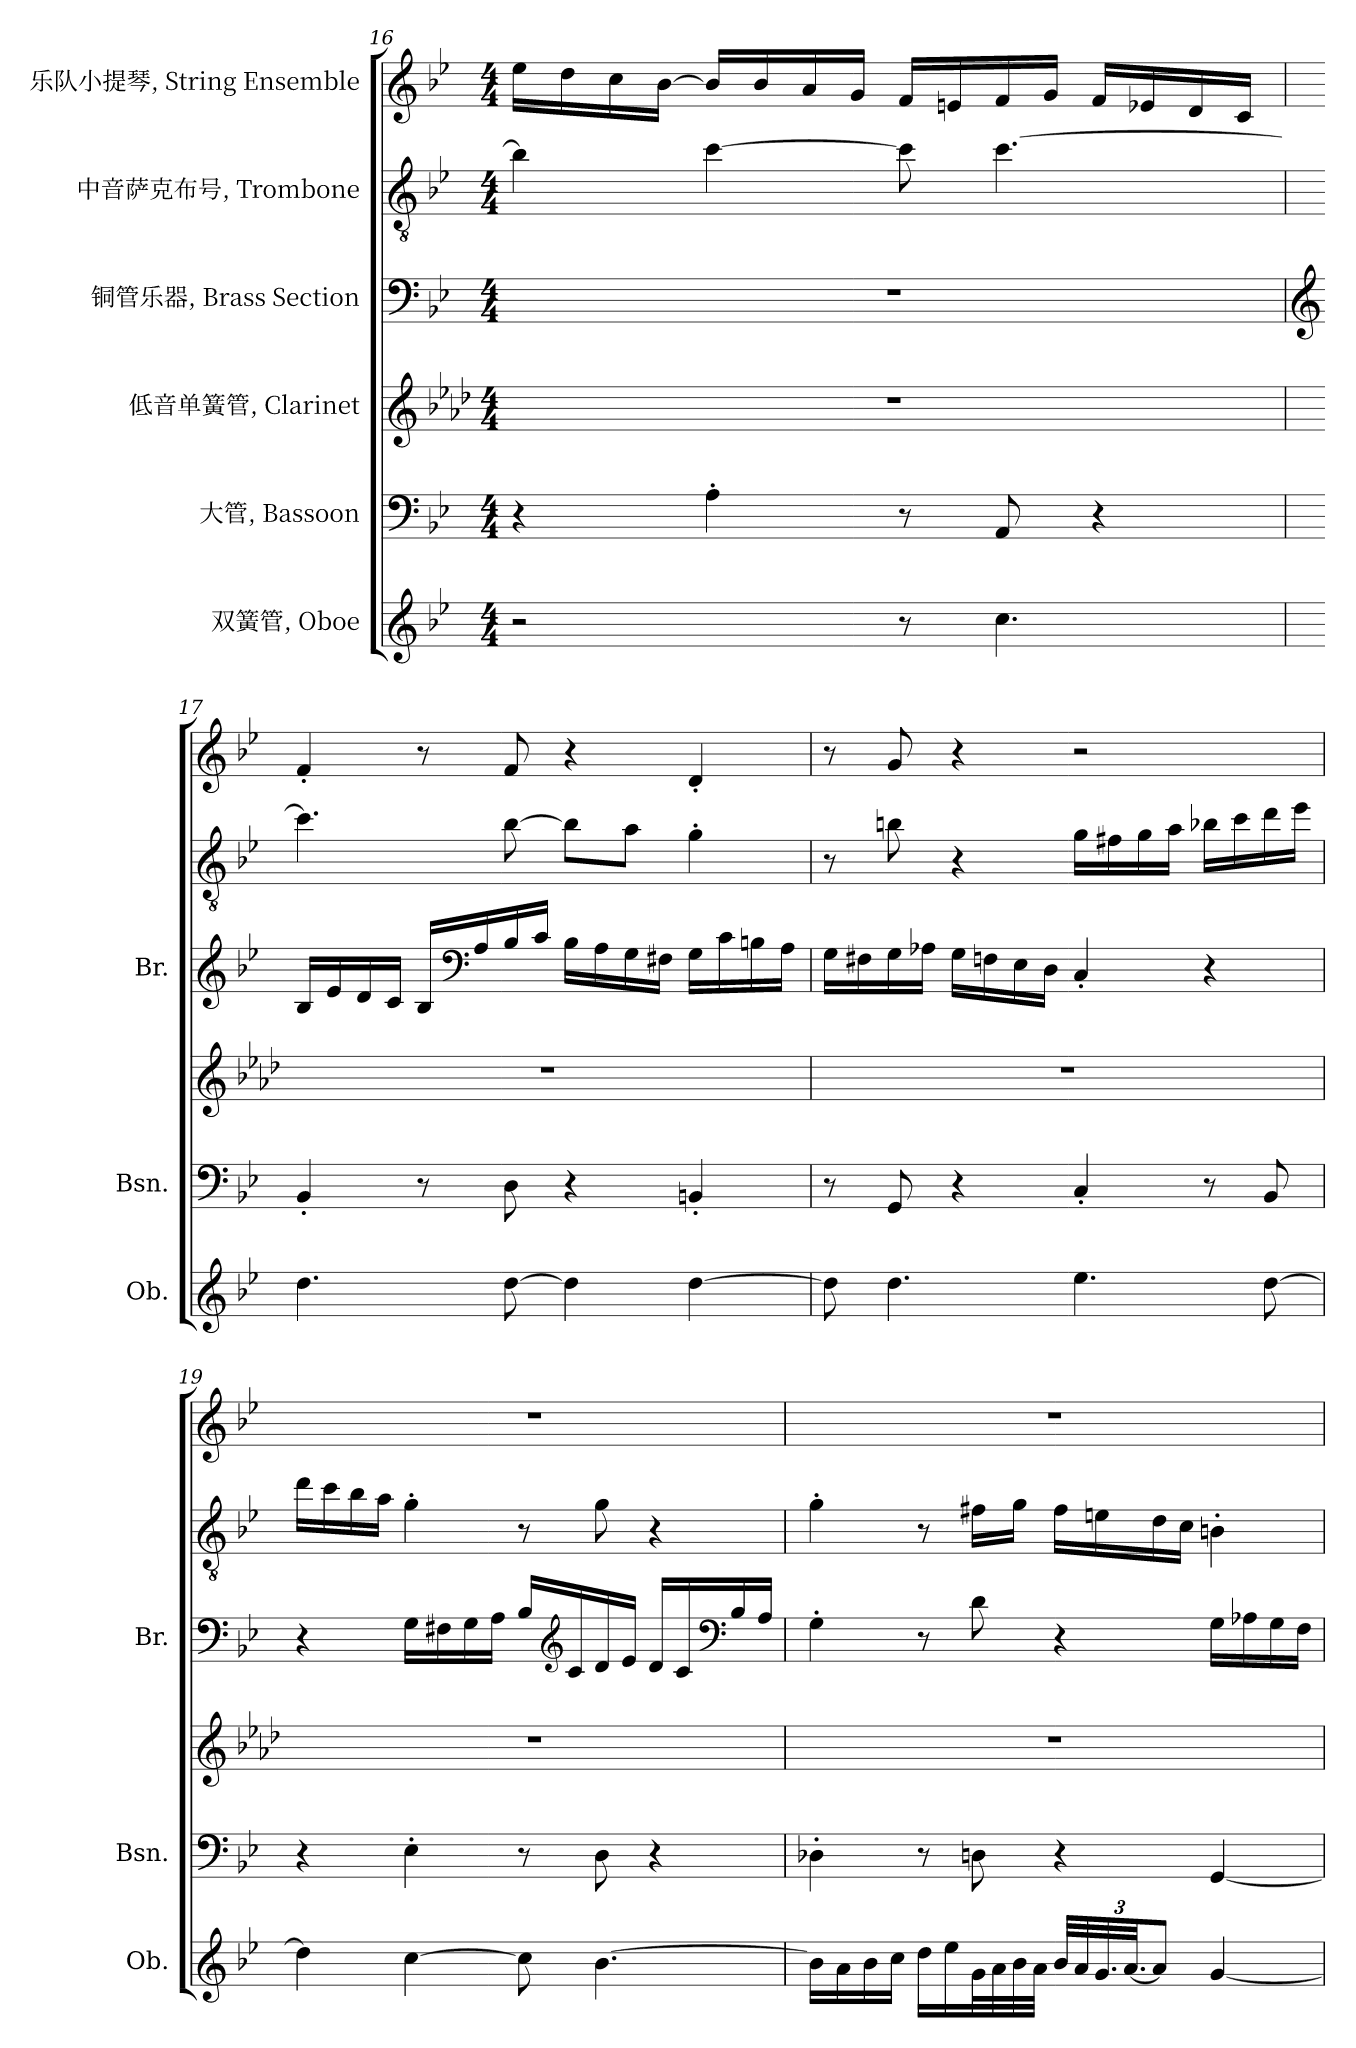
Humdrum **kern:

**kern	**kern	**kern	**kern	**kern	**kern
*part6	*part5	*part4	*part3	*part2	*part1
*staff6	*staff5	*staff4	*staff3	*staff2	*staff1
*I"双簧管, Oboe	*I"大管, Bassoon	*I"低音单簧管, Clarinet	*I"铜管乐器, Brass Section	*I"中音萨克布号, Trombone	*I"乐队小提琴, String Ensemble
*I'Ob.	*I'Bsn.	*	*I'Br.	*	*
!!LO:PB:g=z
*clefG2	*clefF4	*clefG2	*clefF4	*clefGv2	*clefG2
*	*	*ITrd8c14	*	*	*
*k[b-e-]	*k[b-e-]	*k[b-e-a-d-]	*k[b-e-]	*k[b-e-]	*k[b-e-]
*M4/4	*M4/4	*M4/4	*M4/4	*M4/4	*M4/4
=16	=16	=16	=16	=16	=16
2r	4r	1r	1r	4b-\]	16ee-\LL
.	.	.	.	.	16dd\
.	.	.	.	.	16cc\
.	.	.	.	.	[16b-\JJ
.	4A'\	.	.	[4cc\	16b-/LL]
.	.	.	.	.	16b-/
.	.	.	.	.	16a/
.	.	.	.	.	16g/JJ
8r	8r	.	.	8cc\]	16f/LL
.	.	.	.	.	16en/
4.cc\	8AA/	.	.	[4.cc\	16f/
.	.	.	.	.	16g/JJ
.	4r	.	.	.	16f/LL
.	.	.	.	.	16e-X/
.	.	.	.	.	16d/
.	.	.	.	.	16c/JJ
=17	=17	=17	=17	=17	=17
*	*	*	*clefG2	*	*
4.dd\	4BB-'/	1r	16B-/LL	4.cc\]	4f'/
.	.	.	16e-/	.	.
.	.	.	16d/	.	.
.	.	.	16c/JJ	.	.
.	8r	.	16B-/LL	.	8r
*	*	*	*clefF4	*	*
.	.	.	16A/	.	.
[8dd\	8D\	.	16B-/	[8b-\	8f/
.	.	.	16c/JJ	.	.
4dd\]	4r	.	16B-\LL	8b-\L]	4r
.	.	.	16A\	.	.
.	.	.	16G\	8a\J	.
.	.	.	16F#X\JJ	.	.
[4dd\	4BBn'/	.	16G\LL	4g'\	4d'/
.	.	.	16c\	.	.
.	.	.	16Bn\	.	.
.	.	.	16A\JJ	.	.
!!LO:LB:g=z
=18	=18	=18	=18	=18	=18
8dd\]	8r	1r	16G\LL	8r	8r
.	.	.	16F#X\	.	.
4.dd\	8GG/	.	16G\	8bn\	8g/
.	.	.	16A-X\JJ	.	.
.	4r	.	16G\LL	4r	4r
.	.	.	16Fn\	.	.
.	.	.	16E-\	.	.
.	.	.	16D\JJ	.	.
4.ee-\	4C'/	.	4C'/	16g\LL	2r
.	.	.	.	16f#X\	.
.	.	.	.	16g\	.
.	.	.	.	16a\JJ	.
.	8r	.	4r	16b-X\LL	.
.	.	.	.	16cc\	.
[8dd\	8BB-/	.	.	16dd\	.
.	.	.	.	16ee-\JJ	.
!!LO:PB:g=z
=19	=19	=19	=19	=19	=19
4dd\]	4r	1r	4r	16dd\LL	1r
.	.	.	.	16cc\	.
.	.	.	.	16b-\	.
.	.	.	.	16a\JJ	.
[4cc\	4E-'\	.	16G\LL	4g'\	.
.	.	.	16F#X\	.	.
.	.	.	16G\	.	.
.	.	.	16A\JJ	.	.
8cc\]	8r	.	16B-/LL	8r	.
*	*	*	*clefG2	*	*
.	.	.	16c/	.	.
[4.b-\	8D\	.	16d/	8g\	.
.	.	.	16e-/JJ	.	.
.	4r	.	16d/LL	4r	.
.	.	.	16c/	.	.
*	*	*	*clefF4	*	*
.	.	.	16B-/	.	.
.	.	.	16A/JJ	.	.
!!LO:LB:g=z
=20	=20	=20	=20	=20	=20
16b-\LL]	4D-X'\	1r	4G'\	4g'\	1r
16a\	.	.	.	.	.
16b-\	.	.	.	.	.
16cc\JJ	.	.	.	.	.
16dd\LL	8r	.	8r	8r	.
16ee-\	.	.	.	.	.
32g\L	8Dn\	.	8d\	16f#X\LL	.
32a\	.	.	.	.	.
32b-\	.	.	.	16g\JJ	.
32a\JJJ	.	.	.	.	.
32b-/LLL	4r	.	4r	16f#\LL	.
32a/	.	.	.	.	.
*Xbrackettup	*	*	*	*	*
48.g/	.	.	.	16en\	.
[48.a/JJ	.	.	.	.	.
8a/J]	.	.	.	16d\	.
.	.	.	.	16c\JJ	.
[4g/	[4GG/	.	16G\LL	4Bn'\	.
.	.	.	16A-X\	.	.
.	.	.	16G\	.	.
.	.	.	16F\JJ	.	.
=	=	=	=	=	=
*-	*-	*-	*-	*-	*-
